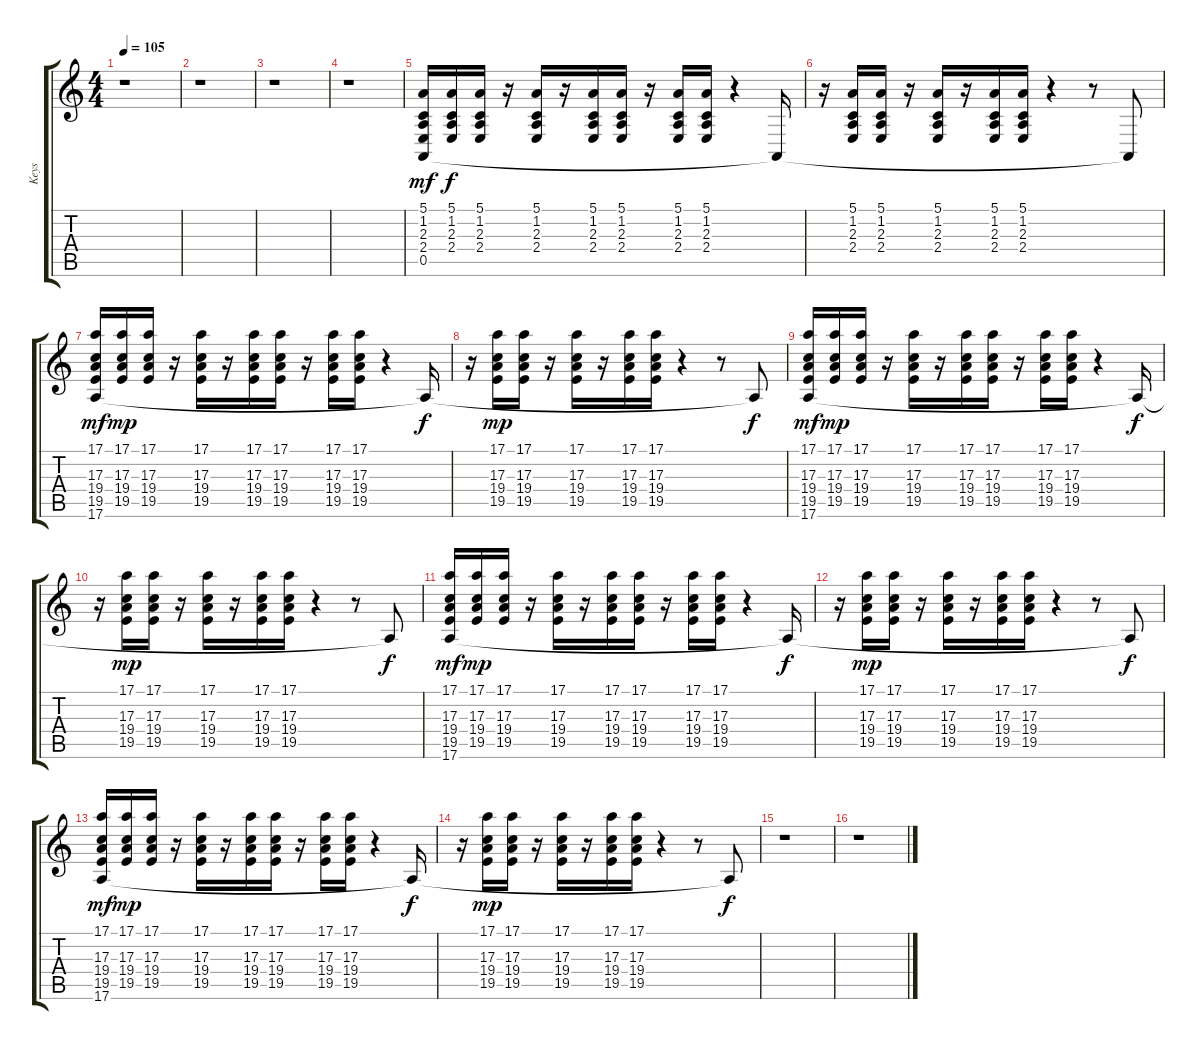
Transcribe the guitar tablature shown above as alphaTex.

\track ("Keys" "Keys") {instrument stringensemble1}
\staff {score tabs}
\tuning (E4 B3 G3 D3 A2 E2) {hide}
\ts (4 4)
\tempo 105
\clef g2
\ks c
r.1{dy mf} |
r.1 |
r.1 |
r.1 |
(5.1 1.2 2.3 2.4 0.5).16 (5.1 1.2 2.3 2.4).16{dy f} (5.1 1.2 2.3 2.4).16 r.16 (5.1 1.2 2.3 2.4).16 r.16 (5.1 1.2 2.3 2.4).16 (5.1 1.2 2.3 2.4).16 r.16 (5.1 1.2 2.3 2.4).16 (5.1 1.2 2.3 2.4).16 r.4 0.5{t}.16 |
r.16 (5.1 1.2 2.3 2.4).16 (5.1 1.2 2.3 2.4).16 r.16 (5.1 1.2 2.3 2.4).16 r.16 (5.1 1.2 2.3 2.4).16 (5.1 1.2 2.3 2.4).16 r.4 r.8 0.5{t}.8 |
(17.1 17.3 19.4 19.5 17.6).16{dy mf volume 9} (17.1 17.3 19.4 19.5).16{dy mp} (17.1 17.3 19.4 19.5).16 r.16 (17.1 17.3 19.4 19.5).16 r.16 (17.1 17.3 19.4 19.5).16 (17.1 17.3 19.4 19.5).16 r.16 (17.1 17.3 19.4 19.5).16 (17.1 17.3 19.4 19.5).16 r.4 17.6{t}.16{dy f} |
r.16 (17.1 17.3 19.4 19.5).16{dy mp} (17.1 17.3 19.4 19.5).16 r.16 (17.1 17.3 19.4 19.5).16 r.16 (17.1 17.3 19.4 19.5).16 (17.1 17.3 19.4 19.5).16 r.4 r.8 17.6{t}.8{dy f} |
(17.1 17.3 19.4 19.5 17.6).16{dy mf} (17.1 17.3 19.4 19.5).16{dy mp} (17.1 17.3 19.4 19.5).16 r.16 (17.1 17.3 19.4 19.5).16 r.16 (17.1 17.3 19.4 19.5).16 (17.1 17.3 19.4 19.5).16 r.16 (17.1 17.3 19.4 19.5).16 (17.1 17.3 19.4 19.5).16 r.4 17.6{t}.16{dy f} |
r.16 (17.1 17.3 19.4 19.5).16{dy mp} (17.1 17.3 19.4 19.5).16 r.16 (17.1 17.3 19.4 19.5).16 r.16 (17.1 17.3 19.4 19.5).16 (17.1 17.3 19.4 19.5).16 r.4 r.8 17.6{t}.8{dy f} |
(17.1 17.3 19.4 19.5 17.6).16{dy mf} (17.1 17.3 19.4 19.5).16{dy mp} (17.1 17.3 19.4 19.5).16 r.16 (17.1 17.3 19.4 19.5).16 r.16 (17.1 17.3 19.4 19.5).16 (17.1 17.3 19.4 19.5).16 r.16 (17.1 17.3 19.4 19.5).16 (17.1 17.3 19.4 19.5).16 r.4 17.6{t}.16{dy f} |
r.16 (17.1 17.3 19.4 19.5).16{dy mp} (17.1 17.3 19.4 19.5).16 r.16 (17.1 17.3 19.4 19.5).16 r.16 (17.1 17.3 19.4 19.5).16 (17.1 17.3 19.4 19.5).16 r.4 r.8 17.6{t}.8{dy f} |
(17.1 17.3 19.4 19.5 17.6).16{dy mf} (17.1 17.3 19.4 19.5).16{dy mp} (17.1 17.3 19.4 19.5).16 r.16 (17.1 17.3 19.4 19.5).16 r.16 (17.1 17.3 19.4 19.5).16 (17.1 17.3 19.4 19.5).16 r.16 (17.1 17.3 19.4 19.5).16 (17.1 17.3 19.4 19.5).16 r.4 17.6{t}.16{dy f} |
r.16 (17.1 17.3 19.4 19.5).16{dy mp} (17.1 17.3 19.4 19.5).16 r.16 (17.1 17.3 19.4 19.5).16 r.16 (17.1 17.3 19.4 19.5).16 (17.1 17.3 19.4 19.5).16 r.4 r.8 17.6{t}.8{dy f} |
r.1{volume 13} |
r.1
